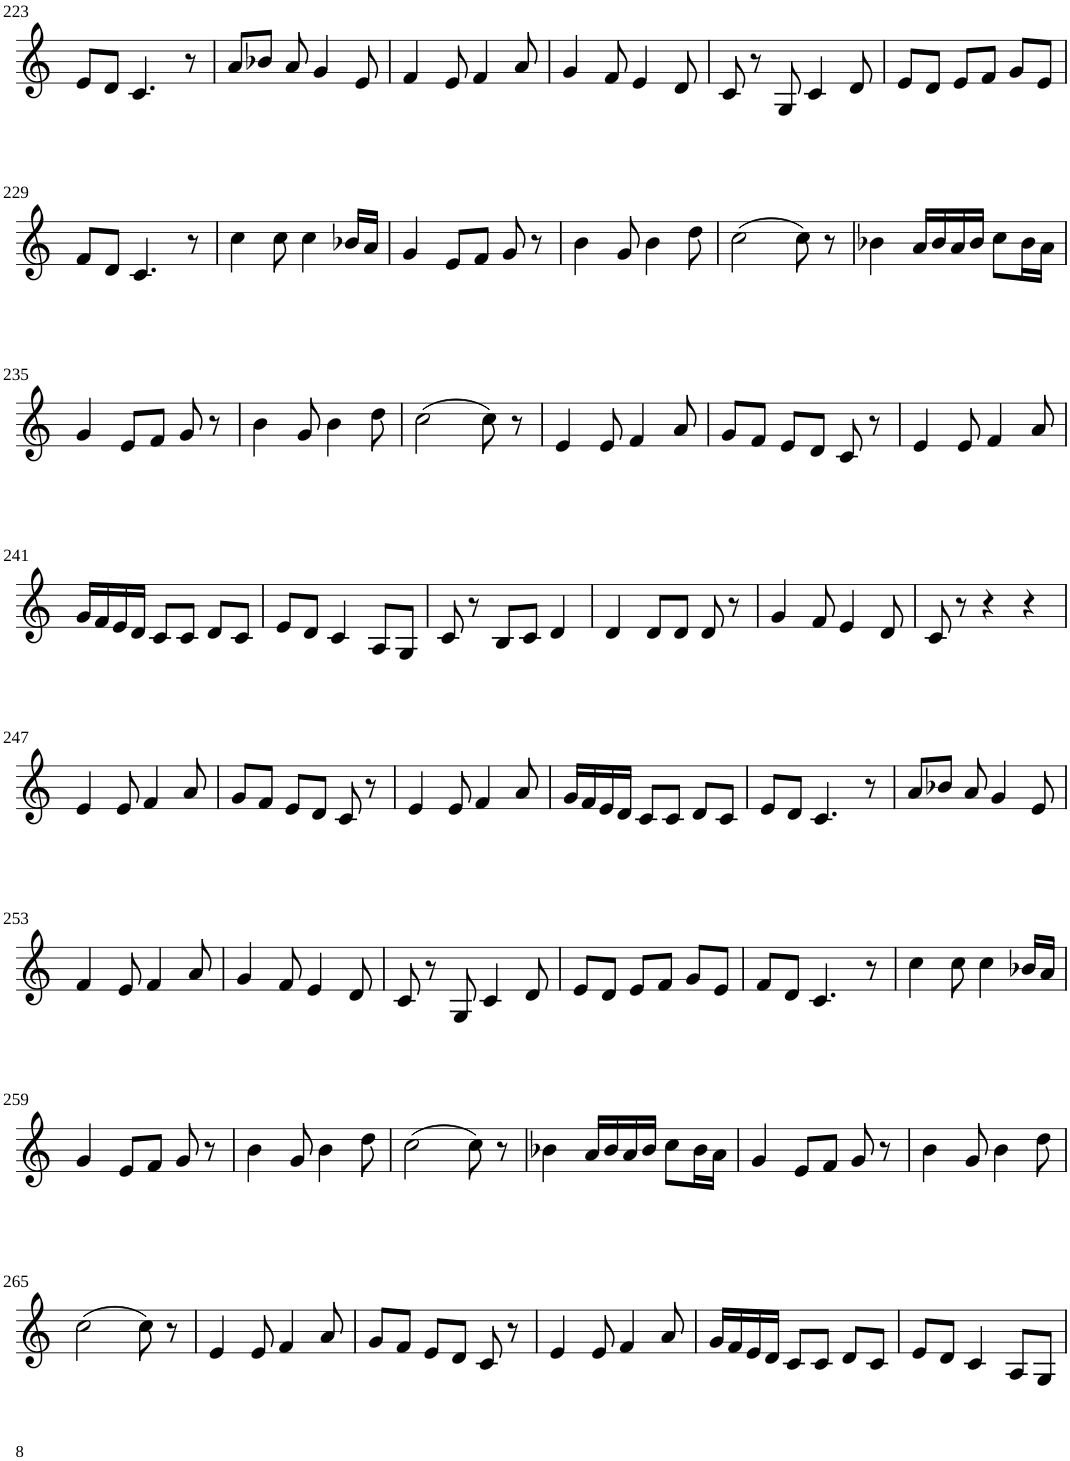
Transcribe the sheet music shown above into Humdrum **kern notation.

**kern
*part1
*staff1
*I"Violin
!!LO:PB:g=z
*clefG2
*k[]
*M3/4
=223
8e/L
8d/J
4.c/
8r
=224
8a/L
8b-X/J
8a/
4g/
8e/
=225
4f/
8e/
4f/
8a/
=226
4g/
8f/
4e/
8d/
=227
8c/
8r
8G/
4c/
8d/
=228
8e/L
8d/J
8e/L
8f/J
8g/L
8e/J
!!LO:LB:g=z
=229
8f/L
8d/J
4.c/
8r
=230
4cc\
8cc\
4cc\
16b-X/LL
16a/JJ
=231
4g/
8e/L
8f/J
8g/
8r
=232
4b\
8g/
4b\
8dd\
=233
(2cc\
8cc\)
8r
=234
4b-X\
16a/LL
16b-/
16a/
16b-/JJ
8cc\L
16b-\L
16a\JJ
!!LO:LB:g=z
=235
4g/
8e/L
8f/J
8g/
8r
=236
4b\
8g/
4b\
8dd\
=237
(2cc\
8cc\)
8r
=238
4e/
8e/
4f/
8a/
=239
8g/L
8f/J
8e/L
8d/J
8c/
8r
=240
4e/
8e/
4f/
8a/
!!LO:LB:g=z
=241
16g/LL
16f/
16e/
16d/JJ
8c/L
8c/J
8d/L
8c/J
=242
8e/L
8d/J
4c/
8A/L
8G/J
=243
8c/
8r
8B/L
8c/J
4d/
=244
4d/
8d/L
8d/J
8d/
8r
=245
4g/
8f/
4e/
8d/
=246
8c/
8r
4r
4r
!!LO:LB:g=z
=247
4e/
8e/
4f/
8a/
=248
8g/L
8f/J
8e/L
8d/J
8c/
8r
=249
4e/
8e/
4f/
8a/
=250
16g/LL
16f/
16e/
16d/JJ
8c/L
8c/J
8d/L
8c/J
=251
8e/L
8d/J
4.c/
8r
=252
8a/L
8b-X/J
8a/
4g/
8e/
!!LO:LB:g=z
=253
4f/
8e/
4f/
8a/
=254
4g/
8f/
4e/
8d/
=255
8c/
8r
8G/
4c/
8d/
=256
8e/L
8d/J
8e/L
8f/J
8g/L
8e/J
=257
8f/L
8d/J
4.c/
8r
=258
4cc\
8cc\
4cc\
16b-X/LL
16a/JJ
!!LO:LB:g=z
=259
4g/
8e/L
8f/J
8g/
8r
=260
4b\
8g/
4b\
8dd\
=261
(2cc\
8cc\)
8r
=262
4b-X\
16a/LL
16b-/
16a/
16b-/JJ
8cc\L
16b-\L
16a\JJ
=263
4g/
8e/L
8f/J
8g/
8r
=264
4b\
8g/
4b\
8dd\
!!LO:LB:g=z
=265
(2cc\
8cc\)
8r
=266
4e/
8e/
4f/
8a/
=267
8g/L
8f/J
8e/L
8d/J
8c/
8r
=268
4e/
8e/
4f/
8a/
=269
16g/LL
16f/
16e/
16d/JJ
8c/L
8c/J
8d/L
8c/J
=270
8e/L
8d/J
4c/
8A/L
8G/J
=
*-
